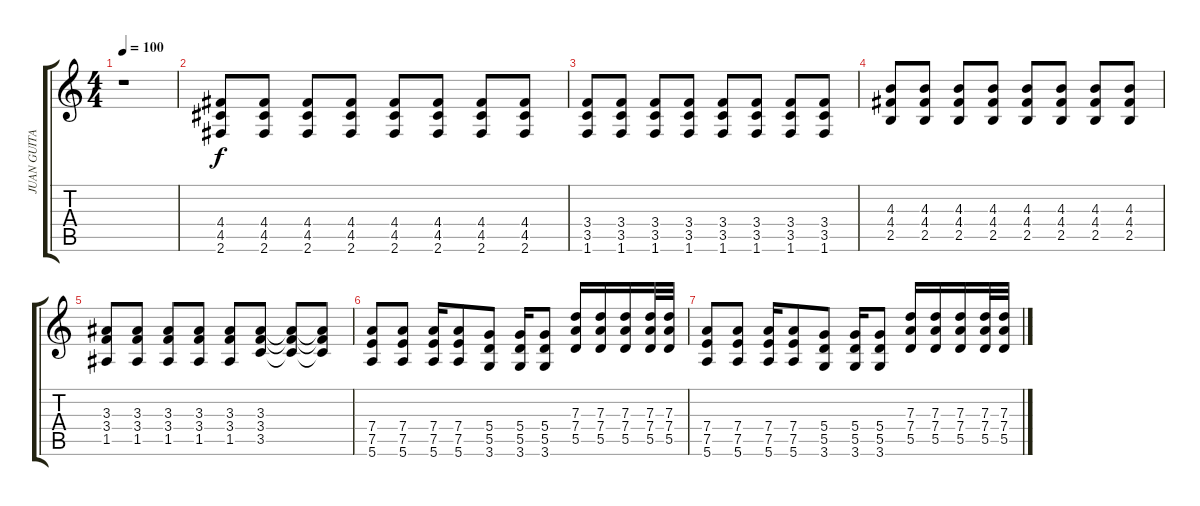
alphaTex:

\track ("JUAN GUITARRA" "JUAN GUITA") {instrument overdrivenguitar}
\staff {score tabs}
\tuning (E4 B3 G3 D3 A2 E2) {hide}
\ts (4 4)
\tempo 100
\clef g2
\ks c
r.1{dy f} |
(4.4 4.5 2.6).8 (4.4 4.5 2.6).8 (4.4 4.5 2.6).8 (4.4 4.5 2.6).8 (4.4 4.5 2.6).8 (4.4 4.5 2.6).8 (4.4 4.5 2.6).8 (4.4 4.5 2.6).8 |
(3.4 3.5 1.6).8 (3.4 3.5 1.6).8 (3.4 3.5 1.6).8 (3.4 3.5 1.6).8 (3.4 3.5 1.6).8 (3.4 3.5 1.6).8 (3.4 3.5 1.6).8 (3.4 3.5 1.6).8 |
(4.3 4.4 2.5).8 (4.3 4.4 2.5).8 (4.3 4.4 2.5).8 (4.3 4.4 2.5).8 (4.3 4.4 2.5).8 (4.3 4.4 2.5).8 (4.3 4.4 2.5).8 (4.3 4.4 2.5).8 |
(3.3 3.4 1.5).8 (3.3 3.4 1.5).8 (3.3 3.4 1.5).8 (3.3 3.4 1.5).8 (3.3 3.4 1.5).8 (3.3 3.4 3.5).8 (3.3{t} 3.4{t} 3.5{t}).8 (3.3{t} 3.4{t} 3.5{t}).8 |
(7.4 7.5 5.6).8 (7.4 7.5 5.6).8 (7.4 7.5 5.6).16 (7.4 7.5 5.6).8 (5.4 5.5 3.6).8 (5.4 5.5 3.6).16 (5.4 5.5 3.6).8 (7.3 7.4 5.5).16 (7.3 7.4 5.5).16 (7.3 7.4 5.5).16 (7.3 7.4 5.5).32 (7.3 7.4 5.5).32 |
(7.4 7.5 5.6).8 (7.4 7.5 5.6).8 (7.4 7.5 5.6).16 (7.4 7.5 5.6).8 (5.4 5.5 3.6).8 (5.4 5.5 3.6).16 (5.4 5.5 3.6).8 (7.3 7.4 5.5).16 (7.3 7.4 5.5).16 (7.3 7.4 5.5).16 (7.3 7.4 5.5).32 (7.3 7.4 5.5).32
